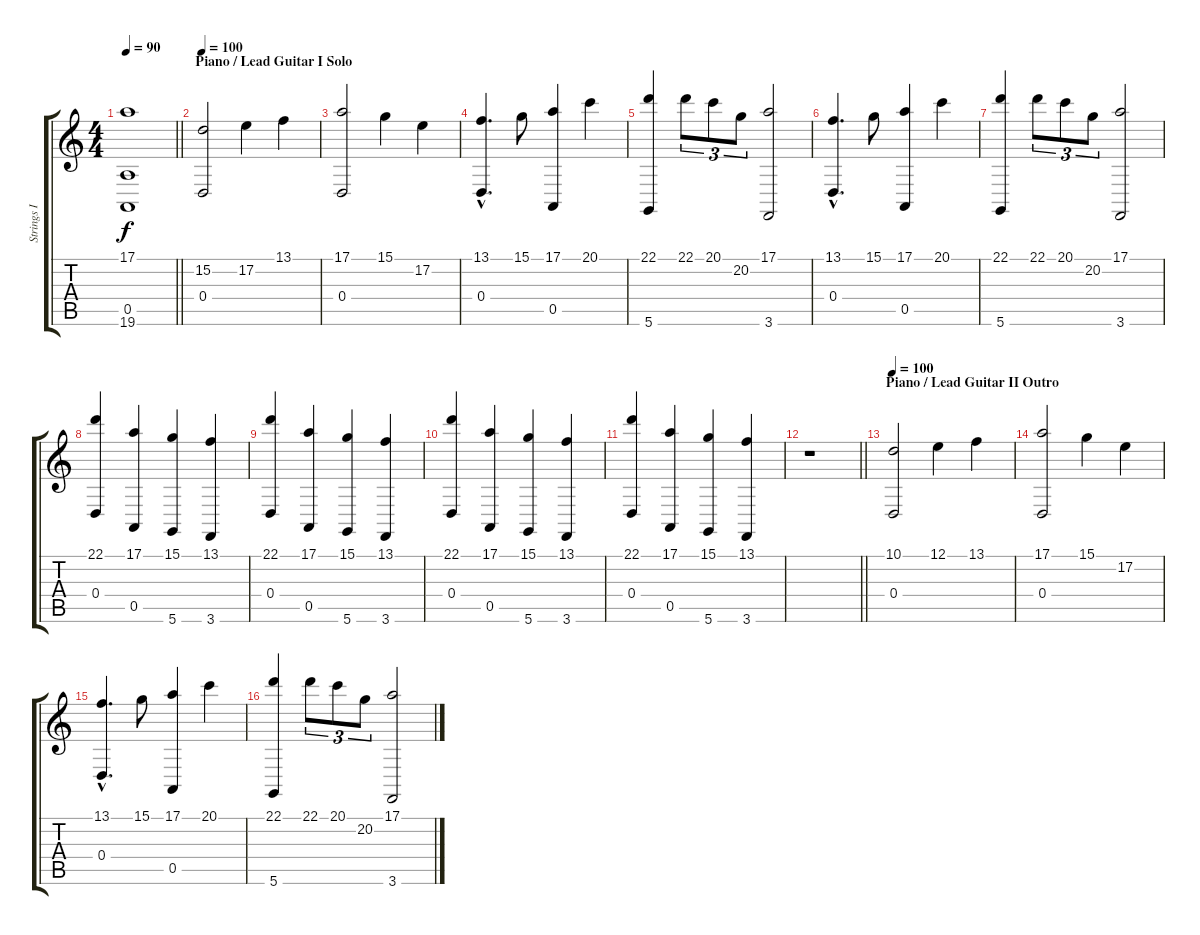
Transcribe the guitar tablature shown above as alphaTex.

\track ("Strings I" "Strings I") {instrument stringensemble1}
\staff {score tabs}
\tuning (E4 B3 G3 D3 A2 D2) {hide}
\ts (4 4)
\tempo 90
\clef g2
\barLineRight lightlight
\ks c
(17.1 0.5 19.6).1{dy f} |
\section ("" "Piano / Lead Guitar I Solo")
\tempo 100
(15.2 0.4).2{volume 11} 17.2.4 13.1.4 |
(17.1 0.4).2 15.1.4 17.2.4 |
(13.1{hac} 0.4{hac}).4{d} 15.1.8 (17.1 0.5).4 20.1.4 |
(22.1 5.6).4 22.1.8{tu (3 2)} 20.1.8{tu (3 2)} 20.2.8{tu (3 2)} (17.1 3.6).2 |
(13.1{hac} 0.4{hac}).4{d} 15.1.8 (17.1 0.5).4 20.1.4 |
(22.1 5.6).4 22.1.8{tu (3 2)} 20.1.8{tu (3 2)} 20.2.8{tu (3 2)} (17.1 3.6).2 |
(22.1 0.4).4 (17.1 0.5).4 (15.1 5.6).4 (13.1 3.6).4 |
(22.1 0.4).4 (17.1 0.5).4 (15.1 5.6).4 (13.1 3.6).4 |
(22.1 0.4).4 (17.1 0.5).4 (15.1 5.6).4 (13.1 3.6).4 |
(22.1 0.4).4 (17.1 0.5).4 (15.1 5.6).4 (13.1 3.6).4 |
\barLineRight lightlight
r.1 |
\section ("" "Piano / Lead Guitar II Outro")
\tempo 100
(10.1 0.4).2{volume 11} 12.1.4 13.1.4 |
(17.1 0.4).2 15.1.4 17.2.4 |
(13.1{hac} 0.4{hac}).4{d} 15.1.8 (17.1 0.5).4 20.1.4 |
(22.1 5.6).4 22.1.8{tu (3 2)} 20.1.8{tu (3 2)} 20.2.8{tu (3 2)} (17.1 3.6).2
